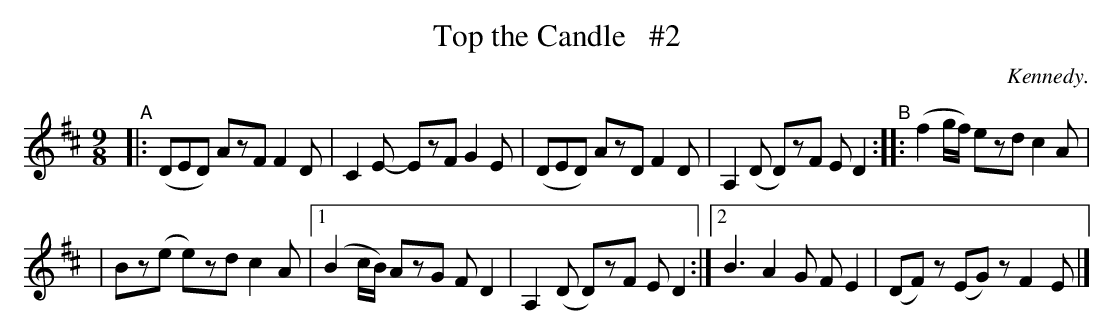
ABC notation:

X:1
T: Top the Candle   #2
O: Kennedy.
M: 9/8
K: D
"^A"|: (DED) AzF F2D | C2E- EzF G2E | (DED) AzD F2D | A,2(D D)zF ED2 "^B":: (f2g/f/) ezd c2A |
| Bz(e e)zd c2A |[1 (B2c/B/) AzG FD2 | A,2(D D)zF ED2 :|[2 B3 A2G FE2 | (DF)z (EG)z F2E |]
